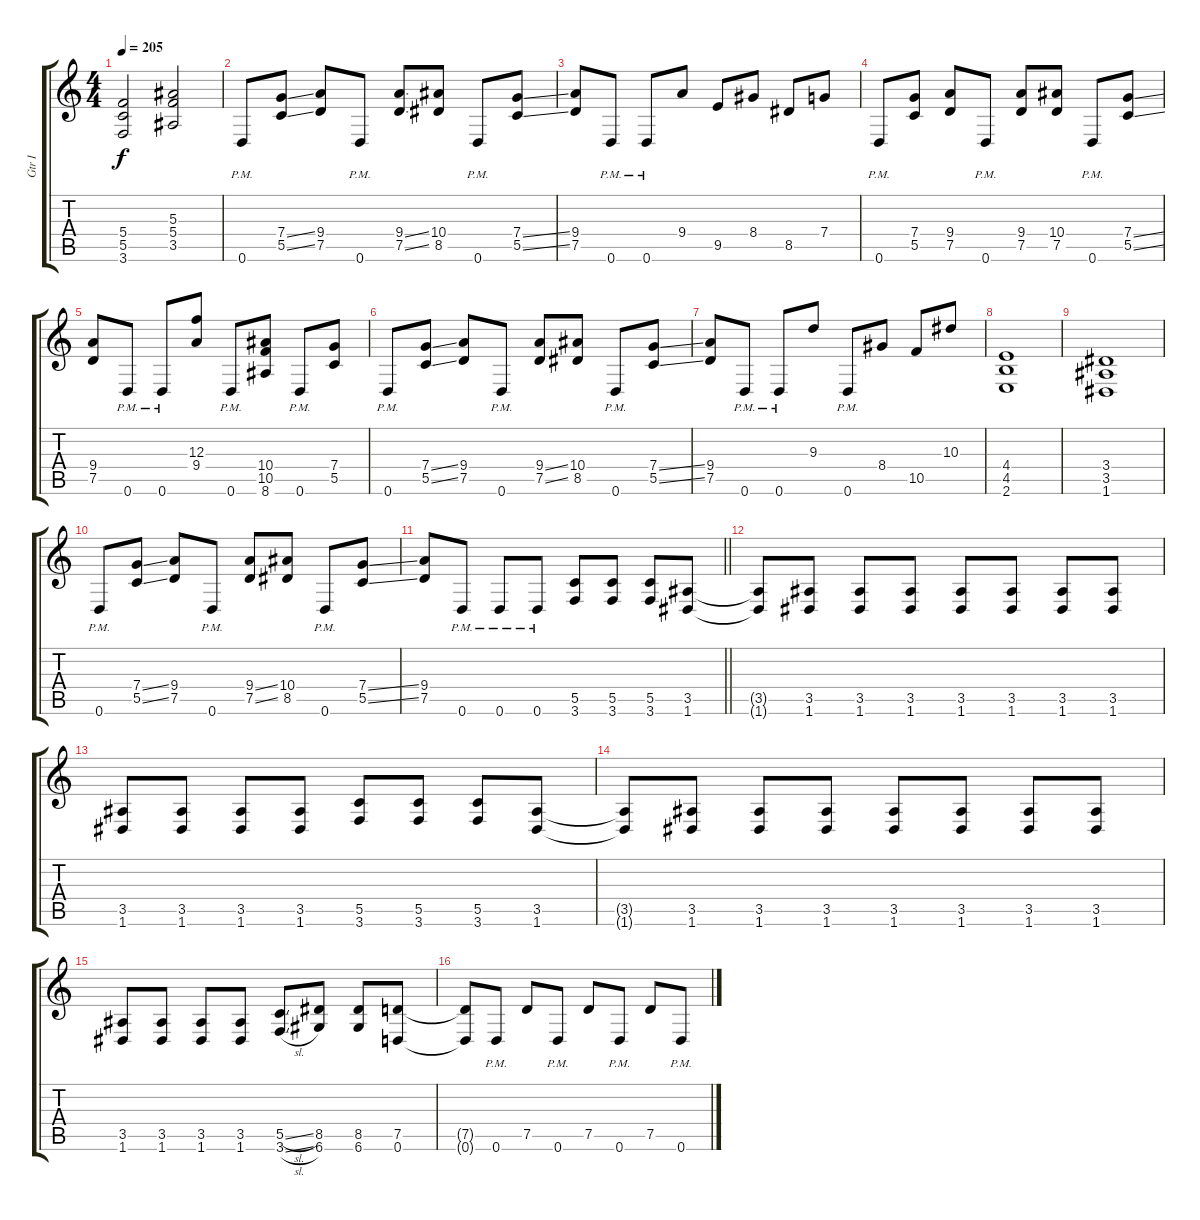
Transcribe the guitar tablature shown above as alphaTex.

\track ("Gtr I" "Gtr I") {instrument distortionguitar}
\staff {score tabs}
\tuning (D4 A3 F3 C3 G2 D2) {hide}
\ts (4 4)
\tempo 205
\clef g2
\ks c
(5.4 5.5 3.6).2{dy f} (5.3 5.4 3.5).2 |
0.6{pm}.8 (7.4{ss} 5.5{ss}).8 (9.4 7.5).8 0.6{pm}.8 (9.4{ss} 7.5{ss}).8 (10.4 8.5).8 0.6{pm}.8 (7.4{ss} 5.5{ss}).8 |
(9.4 7.5).8 0.6{pm}.8 0.6{pm}.8 9.4.8 9.5.8 8.4.8 8.5.8 7.4.8 |
0.6{pm}.8 (7.4 5.5).8 (9.4 7.5).8 0.6{pm}.8 (9.4 7.5).8 (10.4 7.5).8 0.6{pm}.8 (7.4{ss} 5.5{ss}).8 |
(9.4 7.5).8 0.6{pm}.8 0.6{pm}.8 (12.3 9.4).8 0.6{pm}.8 (10.4 10.5 8.6).8 0.6{pm}.8 (7.4 5.5).8 |
0.6{pm}.8 (7.4{ss} 5.5{ss}).8 (9.4 7.5).8 0.6{pm}.8 (9.4{ss} 7.5{ss}).8 (10.4 8.5).8 0.6{pm}.8 (7.4{ss} 5.5{ss}).8 |
(9.4 7.5).8 0.6{pm}.8 0.6{pm}.8 9.3.8 0.6{pm}.8 8.4.8 10.5.8 10.3.8 |
(4.4 4.5 2.6).1 |
(3.4 3.5 1.6).1 |
0.6{pm}.8 (7.4{ss} 5.5{ss}).8 (9.4 7.5).8 0.6{pm}.8 (9.4{ss} 7.5{ss}).8 (10.4 8.5).8 0.6{pm}.8 (7.4{ss} 5.5{ss}).8 |
\barLineRight lightlight
(9.4 7.5).8 0.6{pm}.8 0.6{pm}.8 0.6{pm}.8 (5.5 3.6).8 (5.5 3.6).8 (5.5 3.6).8 (3.5 1.6).8 |
(3.5{t} 1.6{t}).8 (3.5 1.6).8 (3.5 1.6).8 (3.5 1.6).8 (3.5 1.6).8 (3.5 1.6).8 (3.5 1.6).8 (3.5 1.6).8 |
(3.5 1.6).8 (3.5 1.6).8 (3.5 1.6).8 (3.5 1.6).8 (5.5 3.6).8 (5.5 3.6).8 (5.5 3.6).8 (3.5 1.6).8 |
(3.5{t} 1.6{t}).8 (3.5 1.6).8 (3.5 1.6).8 (3.5 1.6).8 (3.5 1.6).8 (3.5 1.6).8 (3.5 1.6).8 (3.5 1.6).8 |
(3.5 1.6).8 (3.5 1.6).8 (3.5 1.6).8 (3.5 1.6).8 (5.5{sl} 3.6{sl}).8 (8.5 6.6).8 (8.5 6.6).8 (7.5 0.6).8 |
(7.5{t} 0.6{t}).8 0.6{pm}.8 7.5.8 0.6{pm}.8 7.5.8 0.6{pm}.8 7.5.8 0.6{pm}.8
